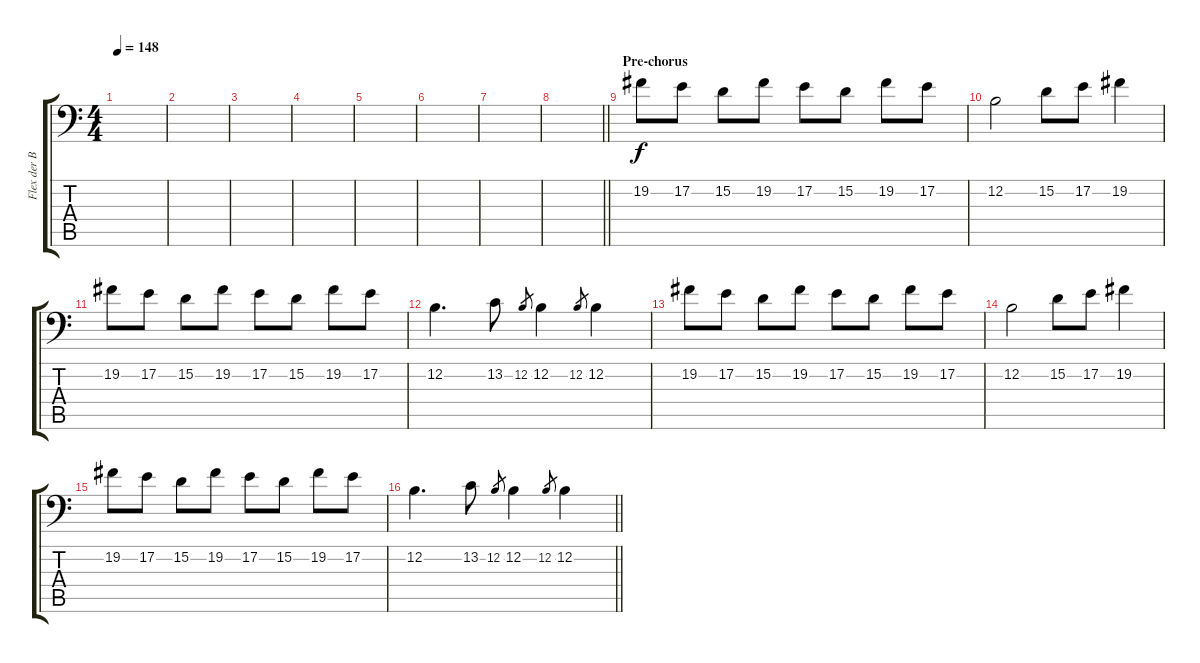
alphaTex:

\track ("Flex der Biegsame" "Flex der B") {instrument bagpipe}
\staff {score tabs}
\tuning (E3 B2 G2 D2 A1 E1) {hide}
\ts (4 4)
\tempo 148
\clef f4
\ks c
|
|
|
|
|
|
|
\barLineRight lightlight
|
\section ("" "Pre-chorus")
19.2.8 17.2.8 15.2.8 19.2.8 17.2.8 15.2.8 19.2.8 17.2.8 |
12.2.2 15.2.8 17.2.8 19.2.4 |
19.2.8 17.2.8 15.2.8 19.2.8 17.2.8 15.2.8 19.2.8 17.2.8 |
12.2.4{d} 13.2.8 12.2.8{gr} 12.2.4 12.2.8{gr} 12.2.4 |
19.2.8 17.2.8 15.2.8 19.2.8 17.2.8 15.2.8 19.2.8 17.2.8 |
12.2.2 15.2.8 17.2.8 19.2.4 |
19.2.8 17.2.8 15.2.8 19.2.8 17.2.8 15.2.8 19.2.8 17.2.8 |
\barLineRight lightlight
12.2.4{d} 13.2.8 12.2.8{gr} 12.2.4 12.2.8{gr} 12.2.4
